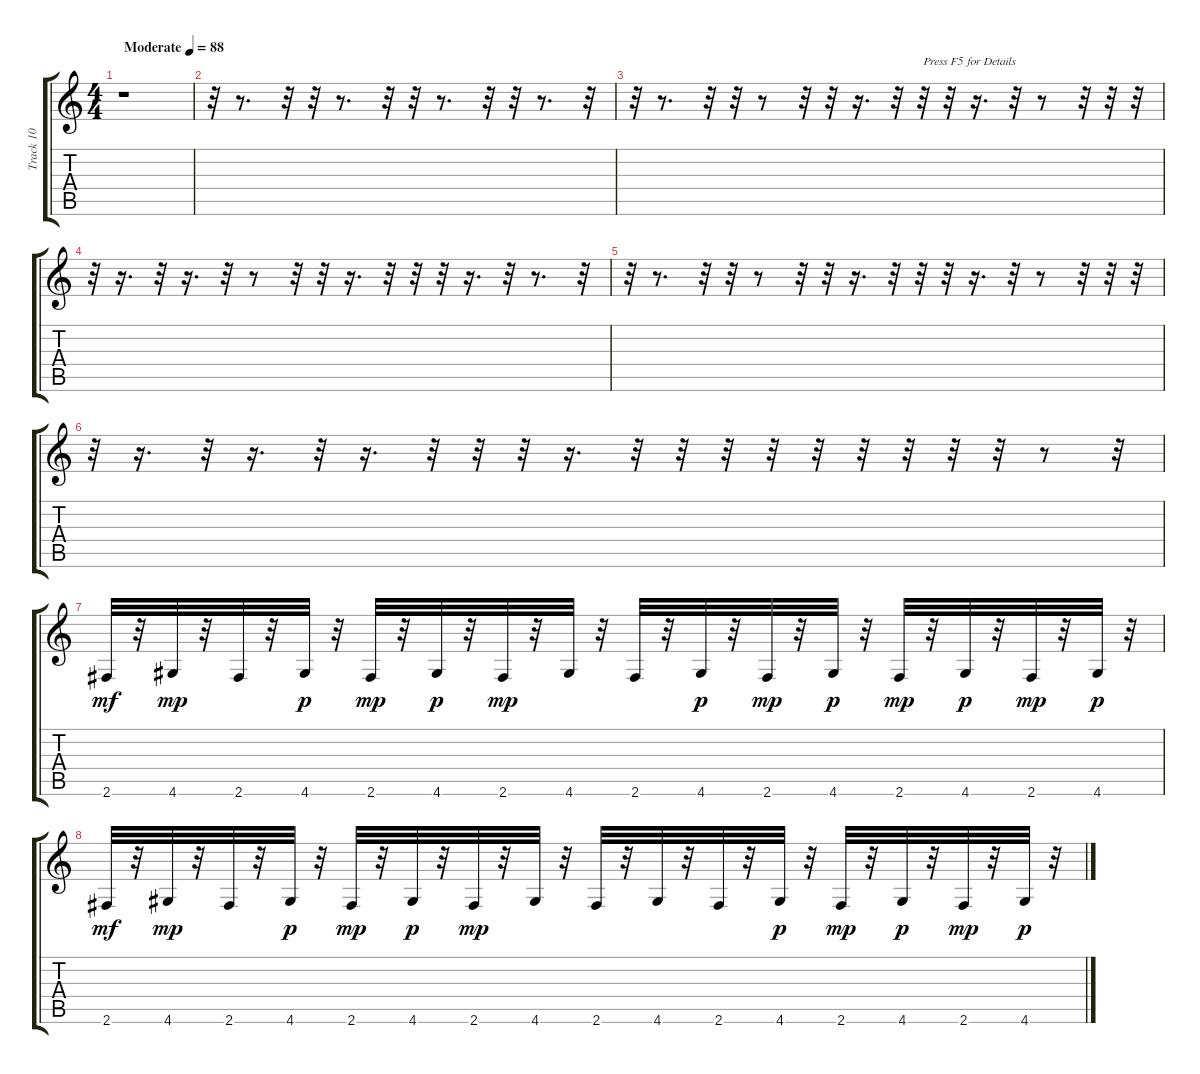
\track ("Track 10" "Track 10") {instrument acousticguitarsteel}
\staff {score tabs}
\tuning (E4 B3 G3 D3 A2 E2) {hide}
\ts (4 4)
\tempo (88 "Moderate")
\clef g2
\ks c
r.1{dy mf instrument acousticguitarsteel} |
r.32 r.8{d} r.32 r.32 r.8{d} r.32 r.32 r.8{d} r.32 r.32 r.8{d} r.32 |
r.32 r.8{d} r.32 r.32 r.8 r.32 r.32 r.16{d} r.32 r.32{txt "Press F5 for Details"} r.32 r.16{d} r.32 r.8 r.32 r.32 r.32 |
r.32 r.16{d} r.32 r.16{d} r.32 r.8 r.32 r.32 r.16{d} r.32 r.32 r.32 r.16{d} r.32 r.8{d} r.32 |
r.32 r.8{d} r.32 r.32 r.8 r.32 r.32 r.16{d} r.32 r.32 r.32 r.16{d} r.32 r.8 r.32 r.32 r.32 |
r.32 r.16{d} r.32 r.16{d} r.32 r.16{d} r.32 r.32 r.32 r.16{d} r.32 r.32 r.32 r.32 r.32 r.32 r.32 r.32 r.32 r.8 r.32 |
2.6.32 r.32 4.6.32{dy mp} r.32 2.6.32 r.32 4.6.32{dy p} r.32 2.6.32{dy mp} r.32 4.6.32{dy p} r.32 2.6.32{dy mp} r.32 4.6.32 r.32 2.6.32 r.32 4.6.32{dy p} r.32 2.6.32{dy mp} r.32 4.6.32{dy p} r.32 2.6.32{dy mp} r.32 4.6.32{dy p} r.32 2.6.32{dy mp} r.32 4.6.32{dy p} r.32 |
2.6.32{dy mf} r.32 4.6.32{dy mp} r.32 2.6.32 r.32 4.6.32{dy p} r.32 2.6.32{dy mp} r.32 4.6.32{dy p} r.32 2.6.32{dy mp} r.32 4.6.32 r.32 2.6.32 r.32 4.6.32 r.32 2.6.32 r.32 4.6.32{dy p} r.32 2.6.32{dy mp} r.32 4.6.32{dy p} r.32 2.6.32{dy mp} r.32 4.6.32{dy p} r.32
